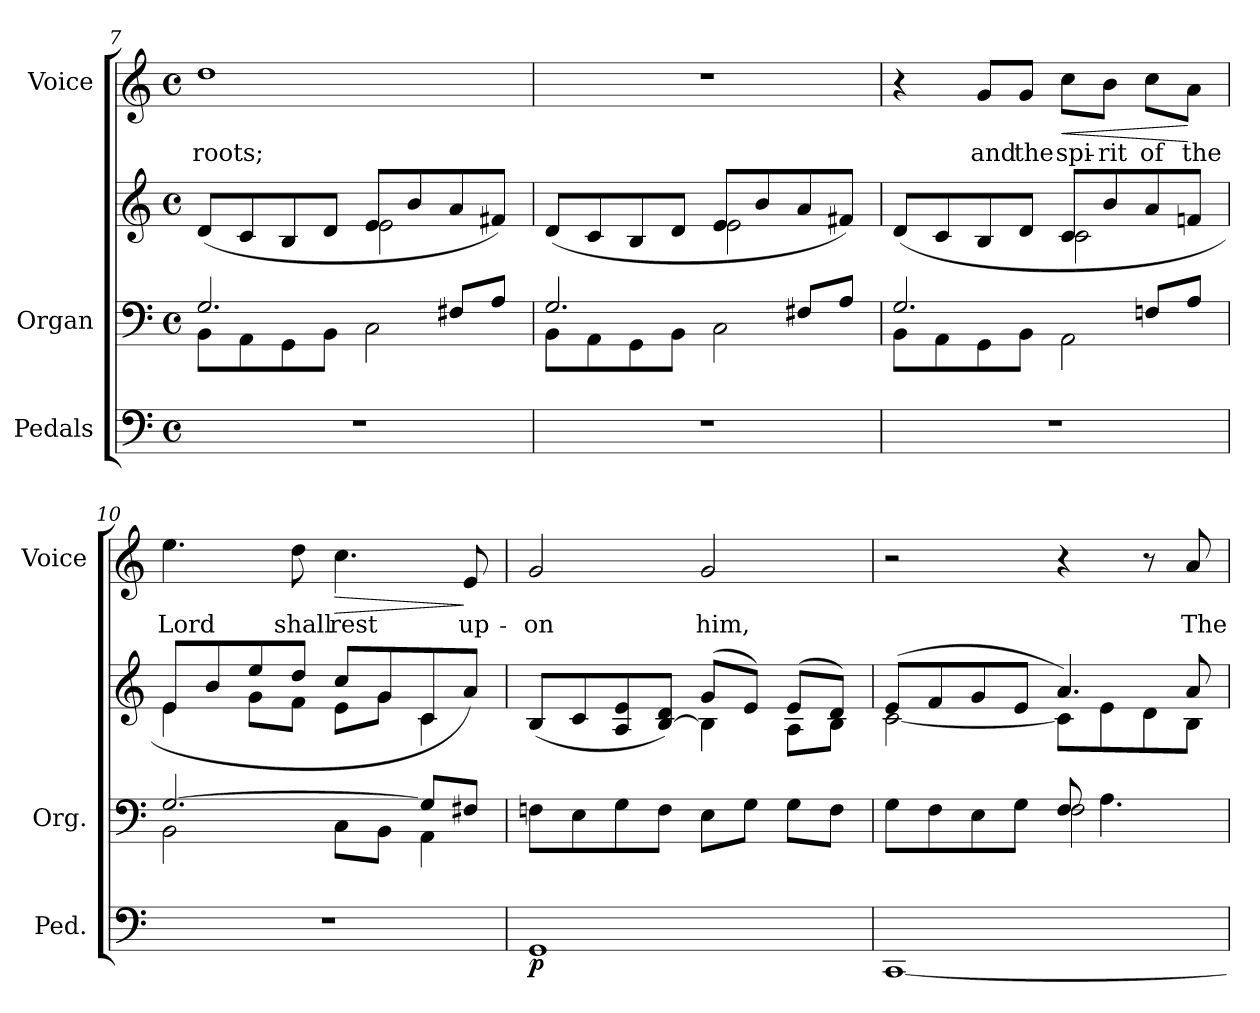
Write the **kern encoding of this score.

**kern	**dynam	**kern	**kern	**kern	**text	**dynam
*part3	*part3	*part2	*part2	*part1	*part1	*part1
*staff4	*staff4	*staff3	*staff2	*staff1	*staff1	*staff1
*I"Pedals	*	*I"Organ	*	*I"Voice	*	*
*I'Ped.	*	*I'Org.	*	*I'Voice	*	*
*clefF4	*	*clefF4	*clefG2	*clefG2	*	*
*k[]	*	*k[]	*k[]	*k[]	*	*
*C:	*	*C:	*C:	*C:	*	*
*M4/4	*	*M4/4	*M4/4	*M4/4	*	*
*met(c)	*	*met(c)	*met(c)	*met(c)	*	*
=7	=7	=7	=7	=7	=7	=7
*	*	*^	*^	*	*	*
!	!	!	!	!	!	!	!LO:LY:b:color=#000000	!
1r	.	2.Gi/	8BBi\L	(8di/L	2ryy	1ddi	roots;	.
.	.	.	8AAi\	8ci/	.	.	.	.
.	.	.	8GGi\	8Bi/	.	.	.	.
.	.	.	8BBi\J	8di/J	.	.	.	.
.	.	.	2Ci\	8ei/L	2ei\	.	.	.
.	.	.	.	8bi/	.	.	.	.
.	.	8F#Xi/L	.	8ai/	.	.	.	.
.	.	8Ai/J	.	8f#Xi/J)	.	.	.	.
=8	=8	=8	=8	=8	=8	=8	=8	=8
1r	.	2.Gi/	8BBi\L	(8di/L	2ryy	1r	.	.
.	.	.	8AAi\	8ci/	.	.	.	.
.	.	.	8GGi\	8Bi/	.	.	.	.
.	.	.	8BBi\J	8di/J	.	.	.	.
.	.	.	2Ci\	8ei/L	2ei\	.	.	.
.	.	.	.	8bi/	.	.	.	.
.	.	8F#Xi/L	.	8ai/	.	.	.	.
.	.	8Ai/J	.	8f#Xi/J)	.	.	.	.
!!LO:LB:g=z
=9	=9	=9	=9	=9	=9	=9	=9	=9
1r	.	2.Gi/	8BBi\L	(8di/L	2ryy	4r	.	.
.	.	.	8AAi\	8ci/	.	.	.	.
!	!	!	!	!	!	!	!LO:LY:b:color=#000000	!
.	.	.	8GGi\	8Bi/	.	8gi/L	and	.
!	!	!	!	!	!	!	!LO:LY:b:color=#000000	!
.	.	.	8BBi\J	8di/J	.	8gi/J	the	.
!	!	!	!	!	!	!	!LO:LY:b:color=#000000	!LO:HP:b
.	.	.	2AAi\	8ci/L	2ci\	8cci\L	spi-	<
!	!	!	!	!	!	!	!LO:LY:b:color=#000000	!
.	.	.	.	8bi/	.	8bi\J	-rit	.
!	!	!	!	!	!	!	!LO:LY:b:color=#000000	!
.	.	8Fni/L	.	8ai/	.	8cci\L	of	.
!	!	!	!	!	!	!	!LO:LY:b:color=#000000	!
.	.	8Ai/J	.	8fni/J	.	8ai\J	the	[
=10	=10	=10	=10	=10	=10	=10	=10	=10
!	!	!	!	!	!	!	!LO:LY:b:color=#000000	!
1r	.	[2.Gi/	2BBi\	8ei/L	4ei\	4.eei\	Lord	.
.	.	.	.	8bi/	.	.	.	.
.	.	.	.	8eei/	8gi\L	.	.	.
!	!	!	!	!	!	!	!LO:LY:b:color=#000000	!
.	.	.	.	8ddi/J	8fi\J	8ddi\	shall	.
!	!	!	!	!	!	!	!LO:LY:b:color=#000000	!LO:HP:b
.	.	.	8Ci\L	8cci/L	8ei\L	4.cci\	rest	>
.	.	.	8BBi\J	8gi/	8gi\J	.	.	.
.	.	8Gi/L]	4AAi\	8ci/	4ci\	.	.	.
!	!	!	!	!	!	!	!LO:LY:b:color=#000000	!
.	.	8F#Xi/J	.	8ai/J)	.	8ei/	up-	]
*	*	*v	*v	*	*	*	*	*
=11	=11	=11	=11	=11	=11	=11	=11
!	!	!	!	!	!	!LO:LY:b:color=#000000	!
1GGi	p	8Fni\L	(8Bi/L	2ryy	2gi/	-on	.
.	.	8Ei\	8ci/	.	.	.	.
.	.	8Gi\	8Ai/ 8ei	.	.	.	.
.	.	8Fi\J	[8Bi/ 8diJ)	.	.	.	.
!	!	!	!	!	!	!LO:LY:b:color=#000000	!
.	.	8Ei\L	(8gi/L	4Bi\]	2gi/	him,	.
.	.	8Gi\J	8ei/J)	.	.	.	.
.	.	8Gi\L	(8ei/L	8Ai\L	.	.	.
.	.	8Fi\J	8di/J)	8Bi\J	.	.	.
=12	=12	=12	=12	=12	=12	=12	=12
*	*	*^	*	*	*	*	*
[1CCi	.	8Gi\L	2ryy	(8ei/L	[2ci\	2r	.	.
.	.	8Fi\	.	8fi/	.	.	.	.
.	.	8Ei\	.	8gi/	.	.	.	.
.	.	8Gi\J	.	8ei/J	.	.	.	.
.	.	8Fi/	2Fi\	4.ai/)	8ci\L]	4r	.	.
.	.	4.Ai\	.	.	8ei\	.	.	.
.	.	.	.	.	8di\	8r	.	.
!	!	!	!	!	!	!	!LO:LY:b:color=#000000	!
.	.	.	.	8ai/	8Bi\J	8ai/	The	.
*	*	*v	*v	*	*	*	*	*
*	*	*	*v	*v	*	*	*
=	=	=	=	=	=	=
*-	*-	*-	*-	*-	*-	*-
